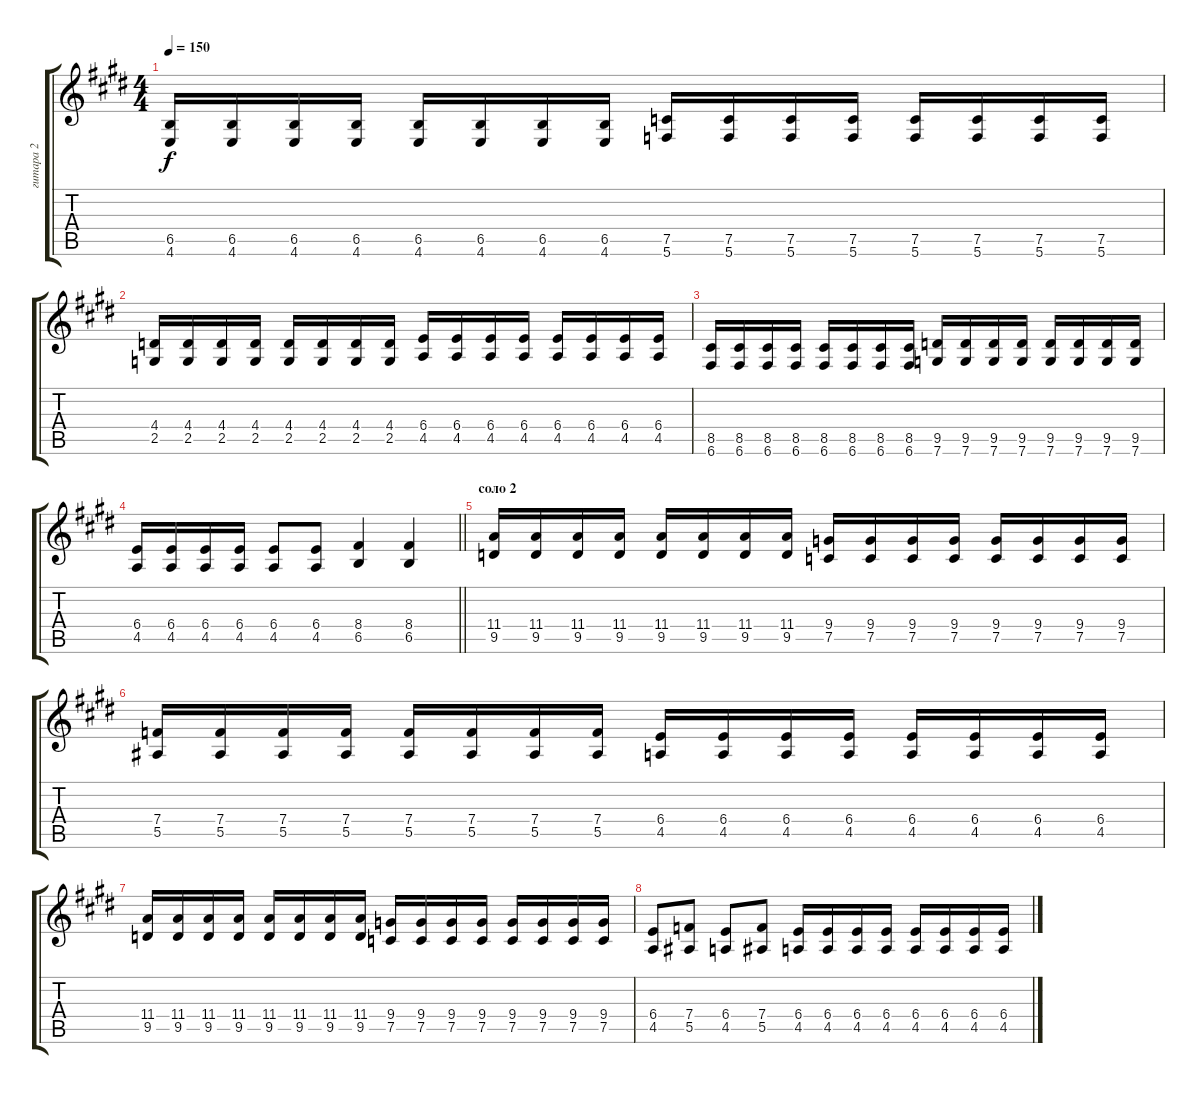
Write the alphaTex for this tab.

\track ("гитара 2" "гитара 2") {instrument distortionguitar}
\staff {score tabs}
\tuning (C4 G3 Eb3 Bb2 F2 C2) {hide}
\ts (4 4)
\tempo 150
\clef g2
\ks c#minor
(6.5 4.6).16{dy f} (6.5 4.6).16 (6.5 4.6).16 (6.5 4.6).16 (6.5 4.6).16 (6.5 4.6).16 (6.5 4.6).16 (6.5 4.6).16 (7.5 5.6).16 (7.5 5.6).16 (7.5 5.6).16 (7.5 5.6).16 (7.5 5.6).16 (7.5 5.6).16 (7.5 5.6).16 (7.5 5.6).16 |
(4.4 2.5).16 (4.4 2.5).16 (4.4 2.5).16 (4.4 2.5).16 (4.4 2.5).16 (4.4 2.5).16 (4.4 2.5).16 (4.4 2.5).16 (6.4 4.5).16 (6.4 4.5).16 (6.4 4.5).16 (6.4 4.5).16 (6.4 4.5).16 (6.4 4.5).16 (6.4 4.5).16 (6.4 4.5).16 |
(8.5 6.6).16 (8.5 6.6).16 (8.5 6.6).16 (8.5 6.6).16 (8.5 6.6).16 (8.5 6.6).16 (8.5 6.6).16 (8.5 6.6).16 (9.5 7.6).16 (9.5 7.6).16 (9.5 7.6).16 (9.5 7.6).16 (9.5 7.6).16 (9.5 7.6).16 (9.5 7.6).16 (9.5 7.6).16 |
\barLineRight lightlight
(6.4 4.5).16 (6.4 4.5).16 (6.4 4.5).16 (6.4 4.5).16 (6.4 4.5).8 (6.4 4.5).8 (8.4 6.5).4 (8.4 6.5).4 |
\section ("" "соло 2")
(11.4 9.5).16 (11.4 9.5).16 (11.4 9.5).16 (11.4 9.5).16 (11.4 9.5).16 (11.4 9.5).16 (11.4 9.5).16 (11.4 9.5).16 (9.4 7.5).16 (9.4 7.5).16 (9.4 7.5).16 (9.4 7.5).16 (9.4 7.5).16 (9.4 7.5).16 (9.4 7.5).16 (9.4 7.5).16 |
(7.4 5.5).16 (7.4 5.5).16 (7.4 5.5).16 (7.4 5.5).16 (7.4 5.5).16 (7.4 5.5).16 (7.4 5.5).16 (7.4 5.5).16 (6.4 4.5).16 (6.4 4.5).16 (6.4 4.5).16 (6.4 4.5).16 (6.4 4.5).16 (6.4 4.5).16 (6.4 4.5).16 (6.4 4.5).16 |
(11.4 9.5).16 (11.4 9.5).16 (11.4 9.5).16 (11.4 9.5).16 (11.4 9.5).16 (11.4 9.5).16 (11.4 9.5).16 (11.4 9.5).16 (9.4 7.5).16 (9.4 7.5).16 (9.4 7.5).16 (9.4 7.5).16 (9.4 7.5).16 (9.4 7.5).16 (9.4 7.5).16 (9.4 7.5).16 |
(6.4 4.5).8 (7.4 5.5).8 (6.4 4.5).8 (7.4 5.5).8 (6.4 4.5).16 (6.4 4.5).16 (6.4 4.5).16 (6.4 4.5).16 (6.4 4.5).16 (6.4 4.5).16 (6.4 4.5).16 (6.4 4.5).16
